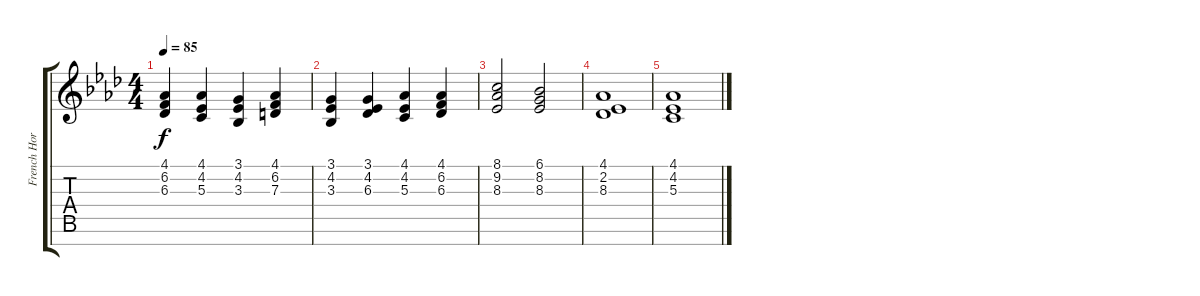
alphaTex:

\track ("French Horn" "French Hor") {instrument frenchhorn}
\staff {score tabs}
\tuning (E4 B3 G3 D3 A2 E2 B1) {hide}
\ts (4 4)
\tempo 85
\clef g2
\ks ab
(4.1 6.2 6.3).4{dy f} (4.1 4.2 5.3).4 (3.1 4.2 3.3).4 (4.1 6.2 7.3).4 |
(3.1 4.2 3.3).4 (3.1 4.2 6.3).4 (4.1 4.2 5.3).4 (4.1 6.2 6.3).4 |
(8.1 9.2 8.3).2 (6.1 8.2 8.3).2 |
(4.1 2.2 8.3).1 |
(4.1 4.2 5.3).1
